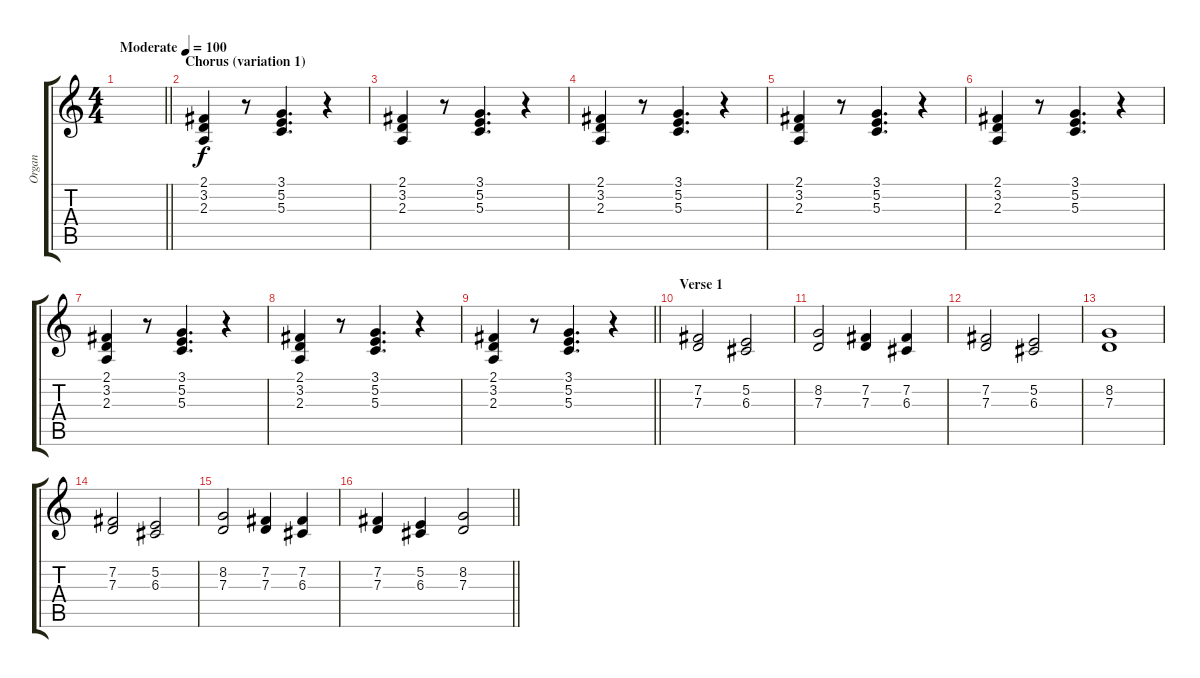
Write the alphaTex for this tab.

\track ("Organ" "Organ") {instrument drawbarorgan}
\staff {score tabs}
\tuning (E4 B3 G3 D3 A2 E2) {hide}
\ts (4 4)
\tempo (100 "Moderate")
\clef g2
\barLineRight lightlight
\ks c
|
\section ("" "Chorus (variation 1)")
(2.1 3.2 2.3).4 r.8 (3.1 5.2 5.3).4{d} r.4 |
(2.1 3.2 2.3).4 r.8 (3.1 5.2 5.3).4{d} r.4 |
(2.1 3.2 2.3).4 r.8 (3.1 5.2 5.3).4{d} r.4 |
(2.1 3.2 2.3).4 r.8 (3.1 5.2 5.3).4{d} r.4 |
(2.1 3.2 2.3).4 r.8 (3.1 5.2 5.3).4{d} r.4 |
(2.1 3.2 2.3).4 r.8 (3.1 5.2 5.3).4{d} r.4 |
(2.1 3.2 2.3).4 r.8 (3.1 5.2 5.3).4{d} r.4 |
\barLineRight lightlight
(2.1 3.2 2.3).4 r.8 (3.1 5.2 5.3).4{d} r.4 |
\section ("" "Verse 1")
(7.2 7.3).2 (5.2 6.3).2 |
(8.2 7.3).2 (7.2 7.3).4 (7.2 6.3).4 |
(7.2 7.3).2 (5.2 6.3).2 |
(8.2 7.3).1 |
(7.2 7.3).2 (5.2 6.3).2 |
(8.2 7.3).2 (7.2 7.3).4 (7.2 6.3).4 |
\barLineRight lightlight
(7.2 7.3).4 (5.2 6.3).4 (8.2 7.3).2
